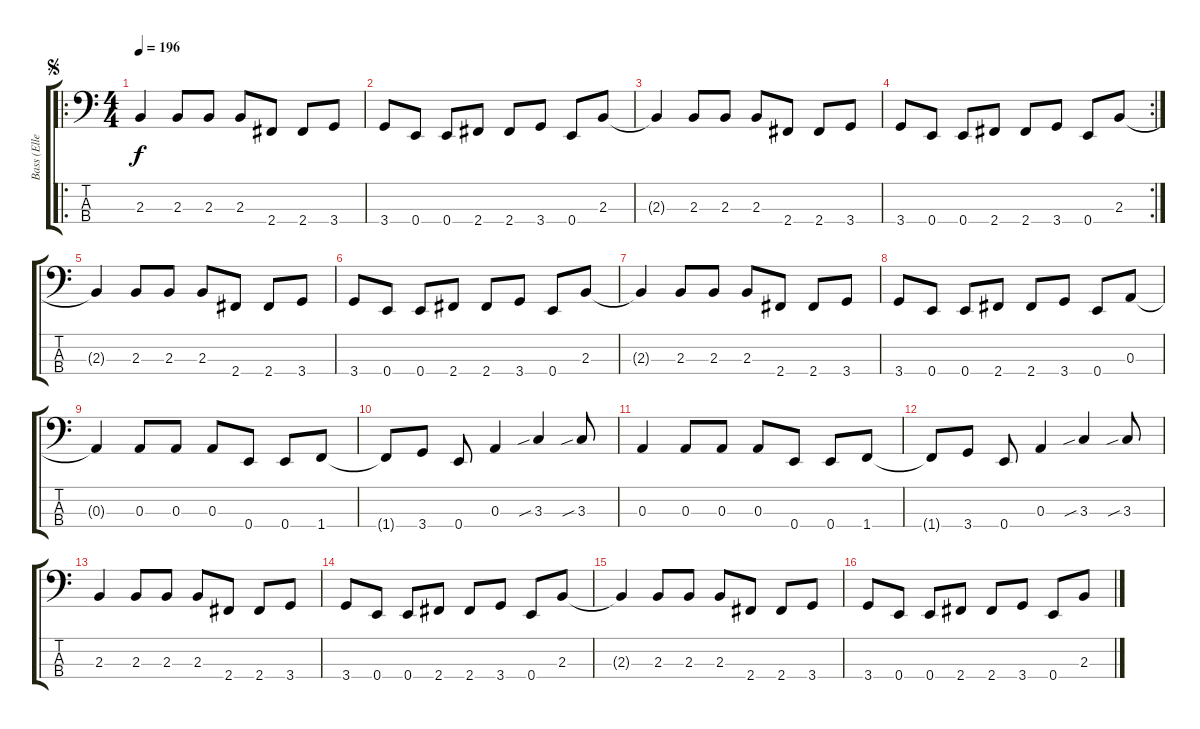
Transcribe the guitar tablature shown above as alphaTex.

\track ("Bass (Ellefson)" "Bass (Elle") {instrument electricbasspick}
\staff {score tabs}
\tuning (G2 D2 A1 E1) {hide}
\ro
\ts (4 4)
\jump segno
\tempo 196
\clef f4
\ks c
2.3{t}.4{dy f} 2.3.8 2.3.8 2.3.8 2.4.8 2.4.8 3.4.8 |
3.4.8 0.4.8 0.4.8 2.4.8 2.4.8 3.4.8 0.4.8 2.3.8 |
2.3{t}.4 2.3.8 2.3.8 2.3.8 2.4.8 2.4.8 3.4.8 |
\rc 2
3.4.8 0.4.8 0.4.8 2.4.8 2.4.8 3.4.8 0.4.8 2.3.8 |
2.3{t}.4 2.3.8 2.3.8 2.3.8 2.4.8 2.4.8 3.4.8 |
3.4.8 0.4.8 0.4.8 2.4.8 2.4.8 3.4.8 0.4.8 2.3.8 |
2.3{t}.4 2.3.8 2.3.8 2.3.8 2.4.8 2.4.8 3.4.8 |
3.4.8 0.4.8 0.4.8 2.4.8 2.4.8 3.4.8 0.4.8 0.3.8 |
0.3{t}.4 0.3.8 0.3.8 0.3.8 0.4.8 0.4.8 1.4.8 |
1.4{t}.8 3.4.8 0.4.8 0.3.4 3.3{sib}.4 3.3{sib}.8 |
0.3.4 0.3.8 0.3.8 0.3.8 0.4.8 0.4.8 1.4.8 |
1.4{t}.8 3.4.8 0.4.8 0.3.4 3.3{sib}.4 3.3{sib}.8 |
2.3.4 2.3.8 2.3.8 2.3.8 2.4.8 2.4.8 3.4.8 |
3.4.8 0.4.8 0.4.8 2.4.8 2.4.8 3.4.8 0.4.8 2.3.8 |
2.3{t}.4 2.3.8 2.3.8 2.3.8 2.4.8 2.4.8 3.4.8 |
3.4.8 0.4.8 0.4.8 2.4.8 2.4.8 3.4.8 0.4.8 2.3.8
